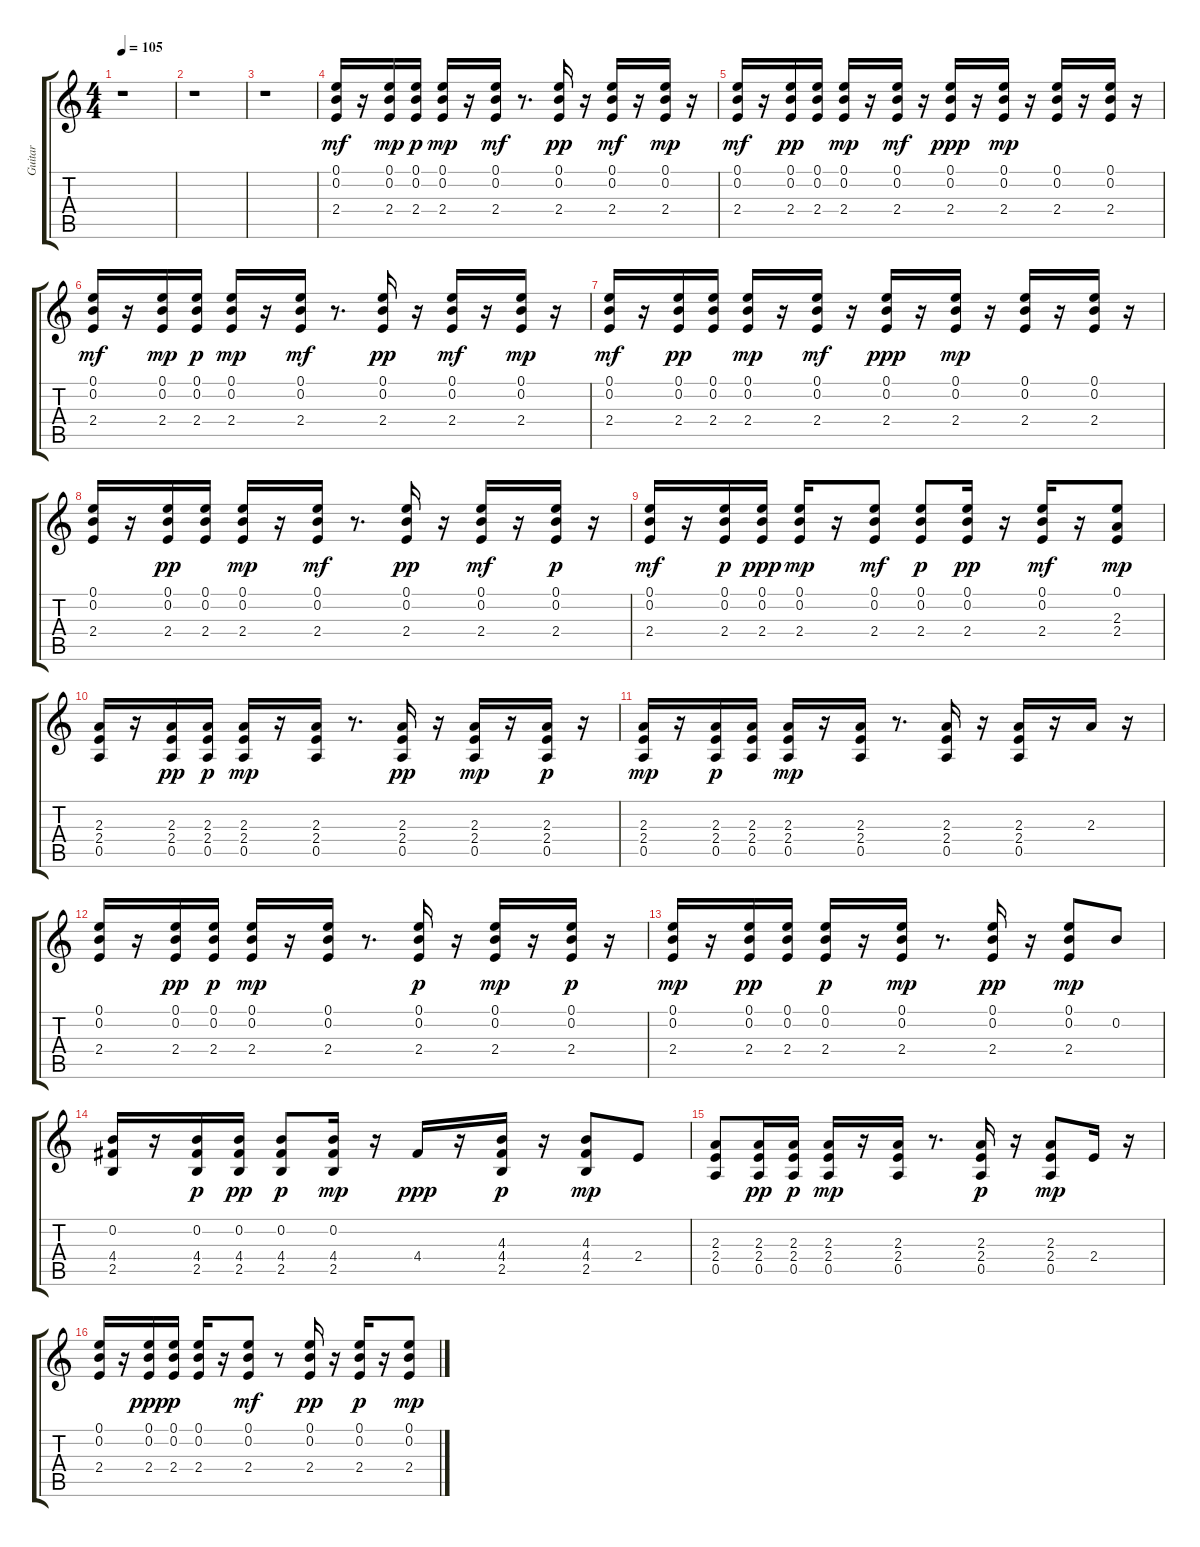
\track ("Guitar" "Guitar") {instrument acousticguitarnylon}
\staff {score tabs}
\tuning (E4 B3 G3 D3 A2 E2) {hide}
\ts (4 4)
\tempo 105
\clef g2
\ks c
r.1{dy mf} |
r.1 |
r.1 |
(0.1 0.2 2.4).16 r.16 (0.1 0.2 2.4).16{dy mp} (0.1 0.2 2.4).16{dy p} (0.1 0.2 2.4).16{dy mp} r.16 (0.1 0.2 2.4).16{dy mf} r.8{d} (0.1 0.2 2.4).16{dy pp} r.16 (0.1 0.2 2.4).16{dy mf} r.16 (0.1 0.2 2.4).16{dy mp} r.16 |
(0.1 0.2 2.4).16{dy mf} r.16 (0.1 0.2 2.4).16{dy pp} (0.1 0.2 2.4).16 (0.1 0.2 2.4).16{dy mp} r.16 (0.1 0.2 2.4).16{dy mf} r.16 (0.1 0.2 2.4).16{dy ppp} r.16 (0.1 0.2 2.4).16{dy mp} r.16 (0.1 0.2 2.4).16 r.16 (0.1 0.2 2.4).16 r.16 |
(0.1 0.2 2.4).16{dy mf} r.16 (0.1 0.2 2.4).16{dy mp} (0.1 0.2 2.4).16{dy p} (0.1 0.2 2.4).16{dy mp} r.16 (0.1 0.2 2.4).16{dy mf} r.8{d} (0.1 0.2 2.4).16{dy pp} r.16 (0.1 0.2 2.4).16{dy mf} r.16 (0.1 0.2 2.4).16{dy mp} r.16 |
(0.1 0.2 2.4).16{dy mf} r.16 (0.1 0.2 2.4).16{dy pp} (0.1 0.2 2.4).16 (0.1 0.2 2.4).16{dy mp} r.16 (0.1 0.2 2.4).16{dy mf} r.16 (0.1 0.2 2.4).16{dy ppp} r.16 (0.1 0.2 2.4).16{dy mp} r.16 (0.1 0.2 2.4).16 r.16 (0.1 0.2 2.4).16 r.16 |
(0.1 0.2 2.4).16 r.16 (0.1 0.2 2.4).16{dy pp} (0.1 0.2 2.4).16 (0.1 0.2 2.4).16{dy mp} r.16 (0.1 0.2 2.4).16{dy mf} r.8{d} (0.1 0.2 2.4).16{dy pp} r.16 (0.1 0.2 2.4).16{dy mf} r.16 (0.1 0.2 2.4).16{dy p} r.16 |
(0.1 0.2 2.4).16{dy mf} r.16 (0.1 0.2 2.4).16{dy p} (0.1 0.2 2.4).16{dy ppp} (0.1 0.2 2.4).16{dy mp} r.16 (0.1 0.2 2.4).8{dy mf} (0.1 0.2 2.4).8{dy p} (0.1 0.2 2.4).16{dy pp} r.16 (0.1 0.2 2.4).16{dy mf} r.16 (0.1 2.3 2.4).8{dy mp} |
(2.3 2.4 0.5).16 r.16 (2.3 2.4 0.5).16{dy pp} (2.3 2.4 0.5).16{dy p} (2.3 2.4 0.5).16{dy mp} r.16 (2.3 2.4 0.5).16 r.8{d} (2.3 2.4 0.5).16{dy pp} r.16 (2.3 2.4 0.5).16{dy mp} r.16 (2.3 2.4 0.5).16{dy p} r.16 |
(2.3 2.4 0.5).16{dy mp} r.16 (2.3 2.4 0.5).16{dy p} (2.3 2.4 0.5).16 (2.3 2.4 0.5).16{dy mp} r.16 (2.3 2.4 0.5).16 r.8{d} (2.3 2.4 0.5).16 r.16 (2.3 2.4 0.5).16 r.16 2.3.16 r.16 |
(0.1 0.2 2.4).16 r.16 (0.1 0.2 2.4).16{dy pp} (0.1 0.2 2.4).16{dy p} (0.1 0.2 2.4).16{dy mp} r.16 (0.1 0.2 2.4).16 r.8{d} (0.1 0.2 2.4).16{dy p} r.16 (0.1 0.2 2.4).16{dy mp} r.16 (0.1 0.2 2.4).16{dy p} r.16 |
(0.1 0.2 2.4).16{dy mp} r.16 (0.1 0.2 2.4).16{dy pp} (0.1 0.2 2.4).16 (0.1 0.2 2.4).16{dy p} r.16 (0.1 0.2 2.4).16{dy mp} r.8{d} (0.1 0.2 2.4).16{dy pp} r.16 (0.1 0.2 2.4).8{dy mp} 0.2.8 |
(0.2 4.4 2.5).16 r.16 (0.2 4.4 2.5).16{dy p} (0.2 4.4 2.5).16{dy pp} (0.2 4.4 2.5).8{dy p} (0.2 4.4 2.5).16{dy mp} r.16 4.4.16{dy ppp} r.16 (4.3 4.4 2.5).16{dy p} r.16 (4.3 4.4 2.5).8{dy mp} 2.4.8 |
(2.3 2.4 0.5).8 (2.3 2.4 0.5).16{dy pp} (2.3 2.4 0.5).16{dy p} (2.3 2.4 0.5).16{dy mp} r.16 (2.3 2.4 0.5).16 r.8{d} (2.3 2.4 0.5).16{dy p} r.16 (2.3 2.4 0.5).8{dy mp} 2.4.16 r.16 |
(0.1 0.2 2.4).16 r.16 (0.1 0.2 2.4).16{dy ppp} (0.1 0.2 2.4).16{dy p} (0.1 0.2 2.4).16 r.16 (0.1 0.2 2.4).8{dy mf} r.8 (0.1 0.2 2.4).16{dy pp} r.16 (0.1 0.2 2.4).16{dy p} r.16 (0.1 0.2 2.4).8{dy mp}
